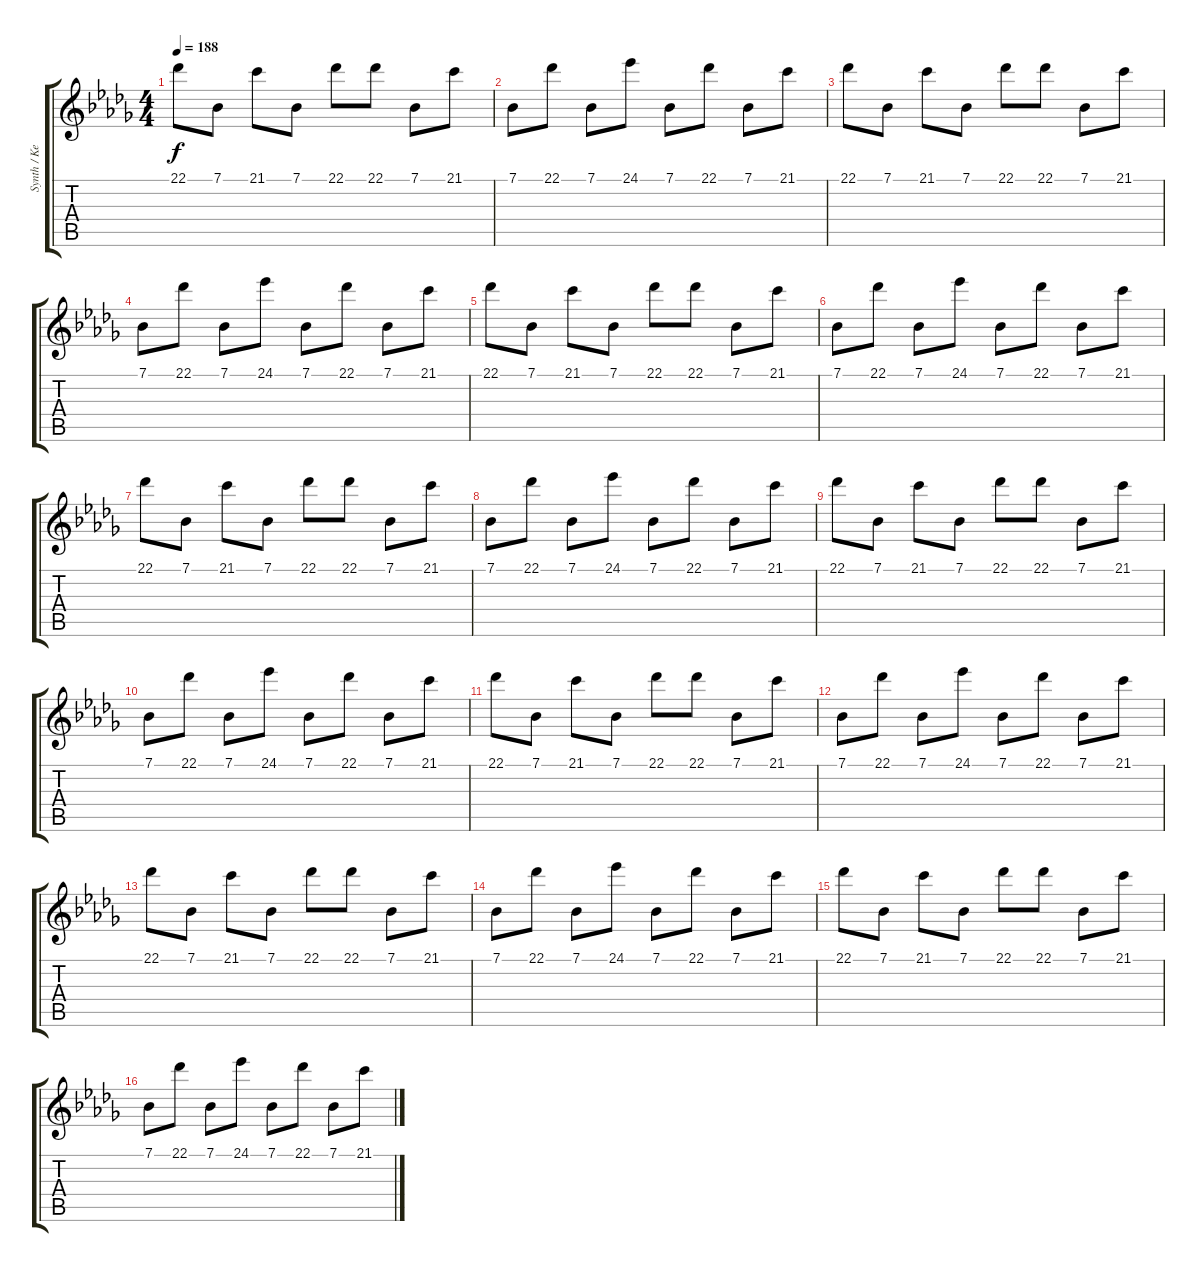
\track ("Synth / Keyboard" "Synth / Ke") {instrument lead1square}
\staff {score tabs}
\tuning (Eb4 Bb3 Gb3 Db3 Ab2 Db2) {hide}
\ts (4 4)
\tempo 188
\clef g2
\ks db
22.1.8{dy f} 7.1.8 21.1.8 7.1.8 22.1.8 22.1.8 7.1.8 21.1.8 |
7.1.8 22.1.8 7.1.8 24.1.8 7.1.8 22.1.8 7.1.8 21.1.8 |
22.1.8 7.1.8 21.1.8 7.1.8 22.1.8 22.1.8 7.1.8 21.1.8 |
7.1.8 22.1.8 7.1.8 24.1.8 7.1.8 22.1.8 7.1.8 21.1.8 |
22.1.8 7.1.8 21.1.8 7.1.8 22.1.8 22.1.8 7.1.8 21.1.8 |
7.1.8 22.1.8 7.1.8 24.1.8 7.1.8 22.1.8 7.1.8 21.1.8 |
22.1.8 7.1.8 21.1.8 7.1.8 22.1.8 22.1.8 7.1.8 21.1.8 |
7.1.8 22.1.8 7.1.8 24.1.8 7.1.8 22.1.8 7.1.8 21.1.8 |
22.1.8 7.1.8 21.1.8 7.1.8 22.1.8 22.1.8 7.1.8 21.1.8 |
7.1.8 22.1.8 7.1.8 24.1.8 7.1.8 22.1.8 7.1.8 21.1.8 |
22.1.8 7.1.8 21.1.8 7.1.8 22.1.8 22.1.8 7.1.8 21.1.8 |
7.1.8 22.1.8 7.1.8 24.1.8 7.1.8 22.1.8 7.1.8 21.1.8 |
22.1.8 7.1.8 21.1.8 7.1.8 22.1.8 22.1.8 7.1.8 21.1.8 |
7.1.8 22.1.8 7.1.8 24.1.8 7.1.8 22.1.8 7.1.8 21.1.8 |
22.1.8 7.1.8 21.1.8 7.1.8 22.1.8 22.1.8 7.1.8 21.1.8 |
7.1.8 22.1.8 7.1.8 24.1.8 7.1.8 22.1.8 7.1.8 21.1.8
